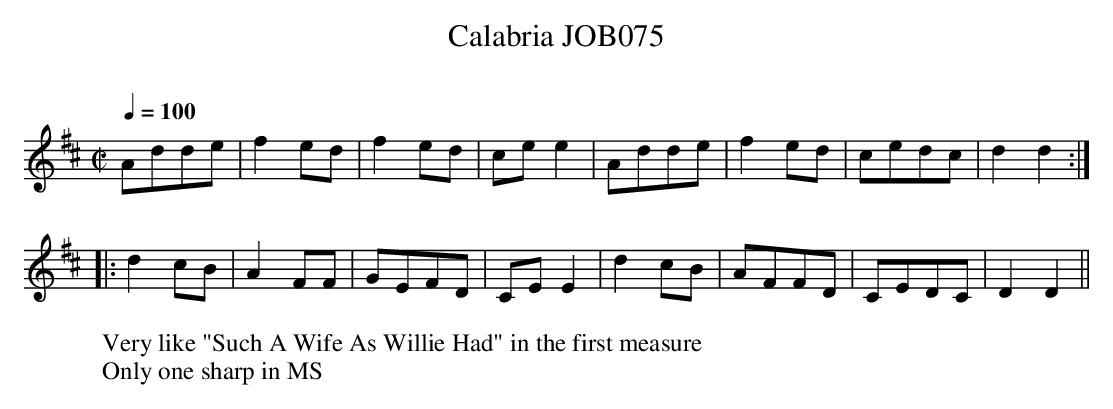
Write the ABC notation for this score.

X:1
T:Calabria JOB075
W: Very like "Such A Wife As Willie Had" in the first measure
W:Only one sharp in MS
M:C|
L:1/8
O:
Q:1/4=100
K:D
Adde| f2ed|f2 ed|cee2| Adde|f2 ed|cedc |d2d2:|
|:d2cB|A2FF|GEFD|CE E2|d2cB |AFFD|CEDC|D2D2||
